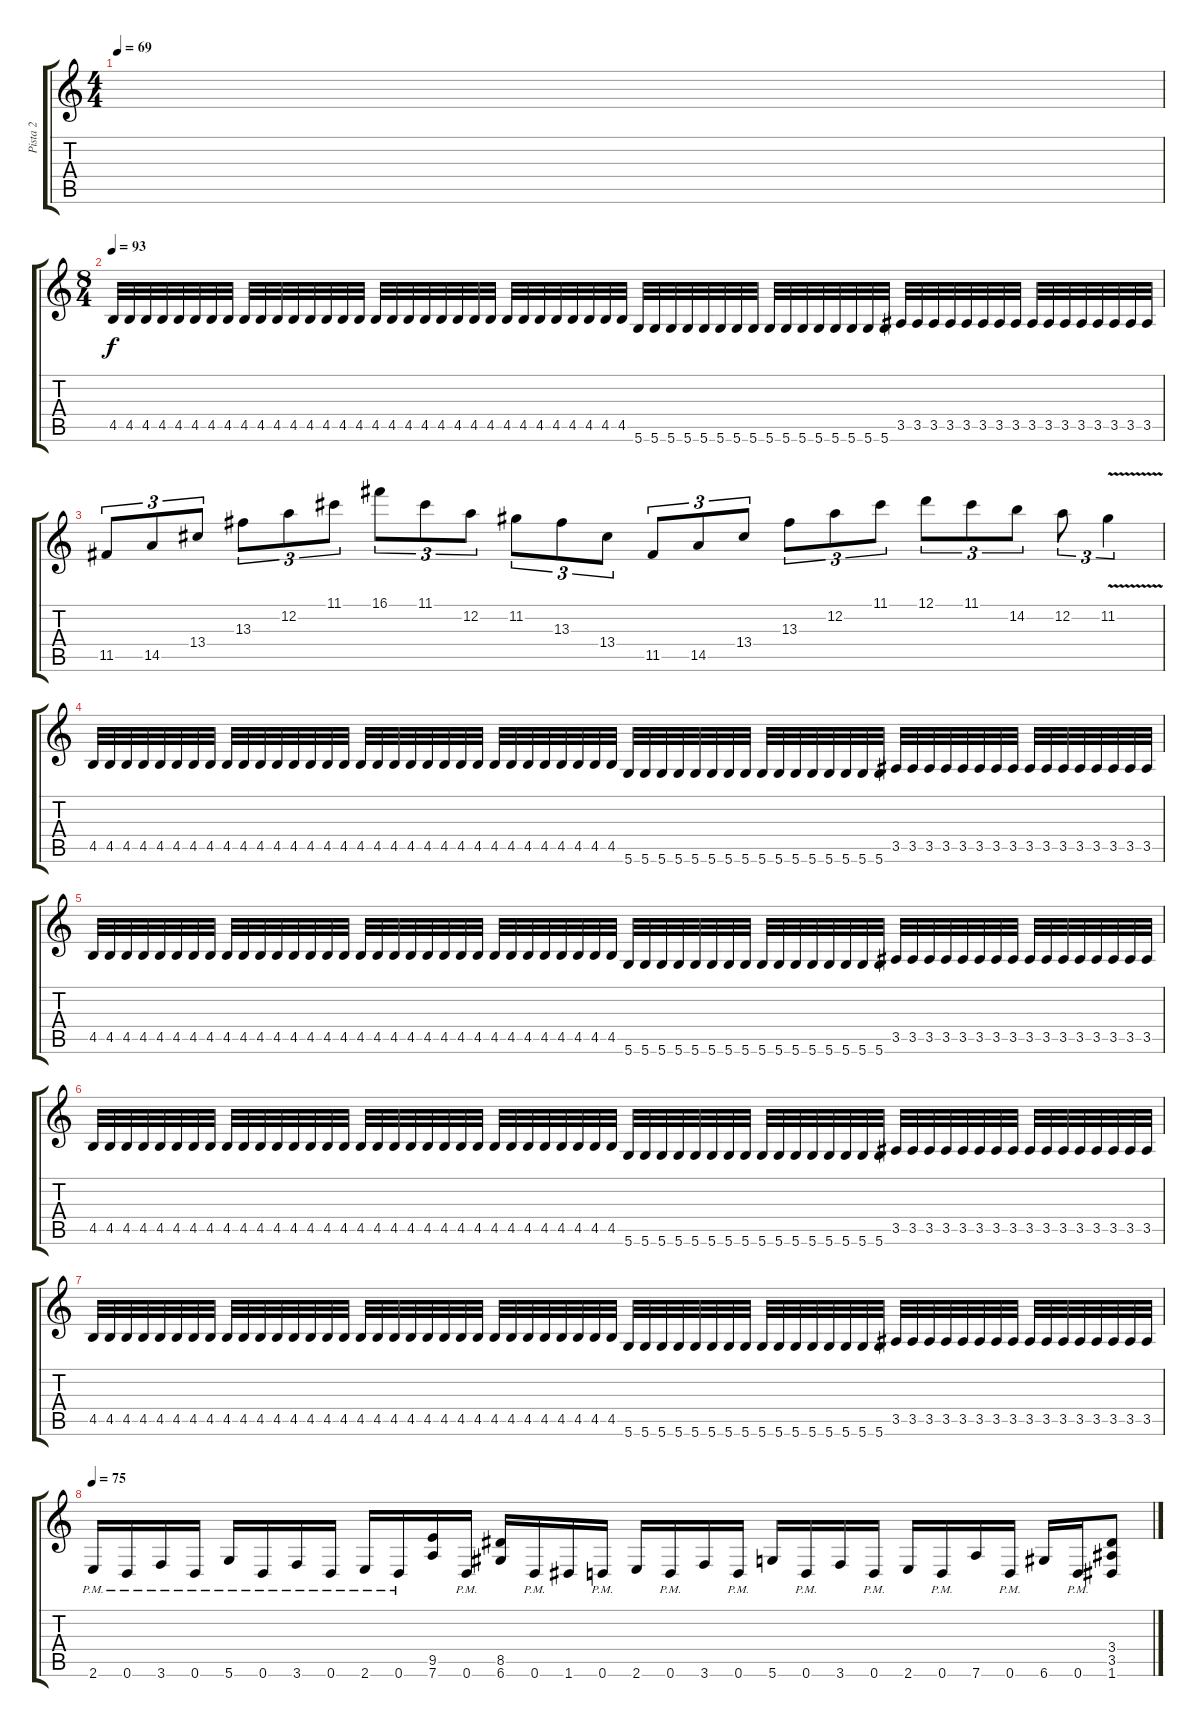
\track ("Pista 2" "Pista 2") {instrument distortionguitar}
\staff {score tabs}
\tuning (D4 A3 F3 C3 G2 D2) {hide}
\ts (4 4)
\tempo 69
\clef g2
\ks c
|
\ts (8 4)
\tempo 93
4.5.32 4.5.32 4.5.32 4.5.32 4.5.32 4.5.32 4.5.32 4.5.32 4.5.32 4.5.32 4.5.32 4.5.32 4.5.32 4.5.32 4.5.32 4.5.32 4.5.32 4.5.32 4.5.32 4.5.32 4.5.32 4.5.32 4.5.32 4.5.32 4.5.32 4.5.32 4.5.32 4.5.32 4.5.32 4.5.32 4.5.32 4.5.32 5.6.32 5.6.32 5.6.32 5.6.32 5.6.32 5.6.32 5.6.32 5.6.32 5.6.32 5.6.32 5.6.32 5.6.32 5.6.32 5.6.32 5.6.32 5.6.32 3.5.32 3.5.32 3.5.32 3.5.32 3.5.32 3.5.32 3.5.32 3.5.32 3.5.32 3.5.32 3.5.32 3.5.32 3.5.32 3.5.32 3.5.32 3.5.32 |
11.5.8{tu (3 2)} 14.5.8{tu (3 2)} 13.4.8{tu (3 2)} 13.3.8{tu (3 2)} 12.2.8{tu (3 2)} 11.1.8{tu (3 2)} 16.1.8{tu (3 2)} 11.1.8{tu (3 2)} 12.2.8{tu (3 2)} 11.2.8{tu (3 2)} 13.3.8{tu (3 2)} 13.4.8{tu (3 2)} 11.5.8{tu (3 2)} 14.5.8{tu (3 2)} 13.4.8{tu (3 2)} 13.3.8{tu (3 2)} 12.2.8{tu (3 2)} 11.1.8{tu (3 2)} 12.1.8{tu (3 2)} 11.1.8{tu (3 2)} 14.2.8{tu (3 2)} 12.2.8{tu (3 2)} 11.2{v}.4{tu (3 2)} |
4.5.32 4.5.32 4.5.32 4.5.32 4.5.32 4.5.32 4.5.32 4.5.32 4.5.32 4.5.32 4.5.32 4.5.32 4.5.32 4.5.32 4.5.32 4.5.32 4.5.32 4.5.32 4.5.32 4.5.32 4.5.32 4.5.32 4.5.32 4.5.32 4.5.32 4.5.32 4.5.32 4.5.32 4.5.32 4.5.32 4.5.32 4.5.32 5.6.32 5.6.32 5.6.32 5.6.32 5.6.32 5.6.32 5.6.32 5.6.32 5.6.32 5.6.32 5.6.32 5.6.32 5.6.32 5.6.32 5.6.32 5.6.32 3.5.32 3.5.32 3.5.32 3.5.32 3.5.32 3.5.32 3.5.32 3.5.32 3.5.32 3.5.32 3.5.32 3.5.32 3.5.32 3.5.32 3.5.32 3.5.32 |
4.5.32 4.5.32 4.5.32 4.5.32 4.5.32 4.5.32 4.5.32 4.5.32 4.5.32 4.5.32 4.5.32 4.5.32 4.5.32 4.5.32 4.5.32 4.5.32 4.5.32 4.5.32 4.5.32 4.5.32 4.5.32 4.5.32 4.5.32 4.5.32 4.5.32 4.5.32 4.5.32 4.5.32 4.5.32 4.5.32 4.5.32 4.5.32 5.6.32 5.6.32 5.6.32 5.6.32 5.6.32 5.6.32 5.6.32 5.6.32 5.6.32 5.6.32 5.6.32 5.6.32 5.6.32 5.6.32 5.6.32 5.6.32 3.5.32 3.5.32 3.5.32 3.5.32 3.5.32 3.5.32 3.5.32 3.5.32 3.5.32 3.5.32 3.5.32 3.5.32 3.5.32 3.5.32 3.5.32 3.5.32 |
4.5.32 4.5.32 4.5.32 4.5.32 4.5.32 4.5.32 4.5.32 4.5.32 4.5.32 4.5.32 4.5.32 4.5.32 4.5.32 4.5.32 4.5.32 4.5.32 4.5.32 4.5.32 4.5.32 4.5.32 4.5.32 4.5.32 4.5.32 4.5.32 4.5.32 4.5.32 4.5.32 4.5.32 4.5.32 4.5.32 4.5.32 4.5.32 5.6.32 5.6.32 5.6.32 5.6.32 5.6.32 5.6.32 5.6.32 5.6.32 5.6.32 5.6.32 5.6.32 5.6.32 5.6.32 5.6.32 5.6.32 5.6.32 3.5.32 3.5.32 3.5.32 3.5.32 3.5.32 3.5.32 3.5.32 3.5.32 3.5.32 3.5.32 3.5.32 3.5.32 3.5.32 3.5.32 3.5.32 3.5.32 |
4.5.32 4.5.32 4.5.32 4.5.32 4.5.32 4.5.32 4.5.32 4.5.32 4.5.32 4.5.32 4.5.32 4.5.32 4.5.32 4.5.32 4.5.32 4.5.32 4.5.32 4.5.32 4.5.32 4.5.32 4.5.32 4.5.32 4.5.32 4.5.32 4.5.32 4.5.32 4.5.32 4.5.32 4.5.32 4.5.32 4.5.32 4.5.32 5.6.32 5.6.32 5.6.32 5.6.32 5.6.32 5.6.32 5.6.32 5.6.32 5.6.32 5.6.32 5.6.32 5.6.32 5.6.32 5.6.32 5.6.32 5.6.32 3.5.32 3.5.32 3.5.32 3.5.32 3.5.32 3.5.32 3.5.32 3.5.32 3.5.32 3.5.32 3.5.32 3.5.32 3.5.32 3.5.32 3.5.32 3.5.32 |
\tempo 75
2.6{pm}.16 0.6{pm}.16 3.6{pm}.16 0.6{pm}.16 5.6{pm}.16 0.6{pm}.16 3.6{pm}.16 0.6{pm}.16 2.6{pm}.16 0.6{pm}.16 (9.5 7.6).16 0.6{pm}.16 (8.5 6.6).16 0.6{pm}.16 1.6.16 0.6{pm}.16 2.6.16 0.6{pm}.16 3.6.16 0.6{pm}.16 5.6.16 0.6{pm}.16 3.6.16 0.6{pm}.16 2.6.16 0.6{pm}.16 7.6.16 0.6{pm}.16 6.6.16 0.6{pm}.16 (3.4 3.5 1.6).8
